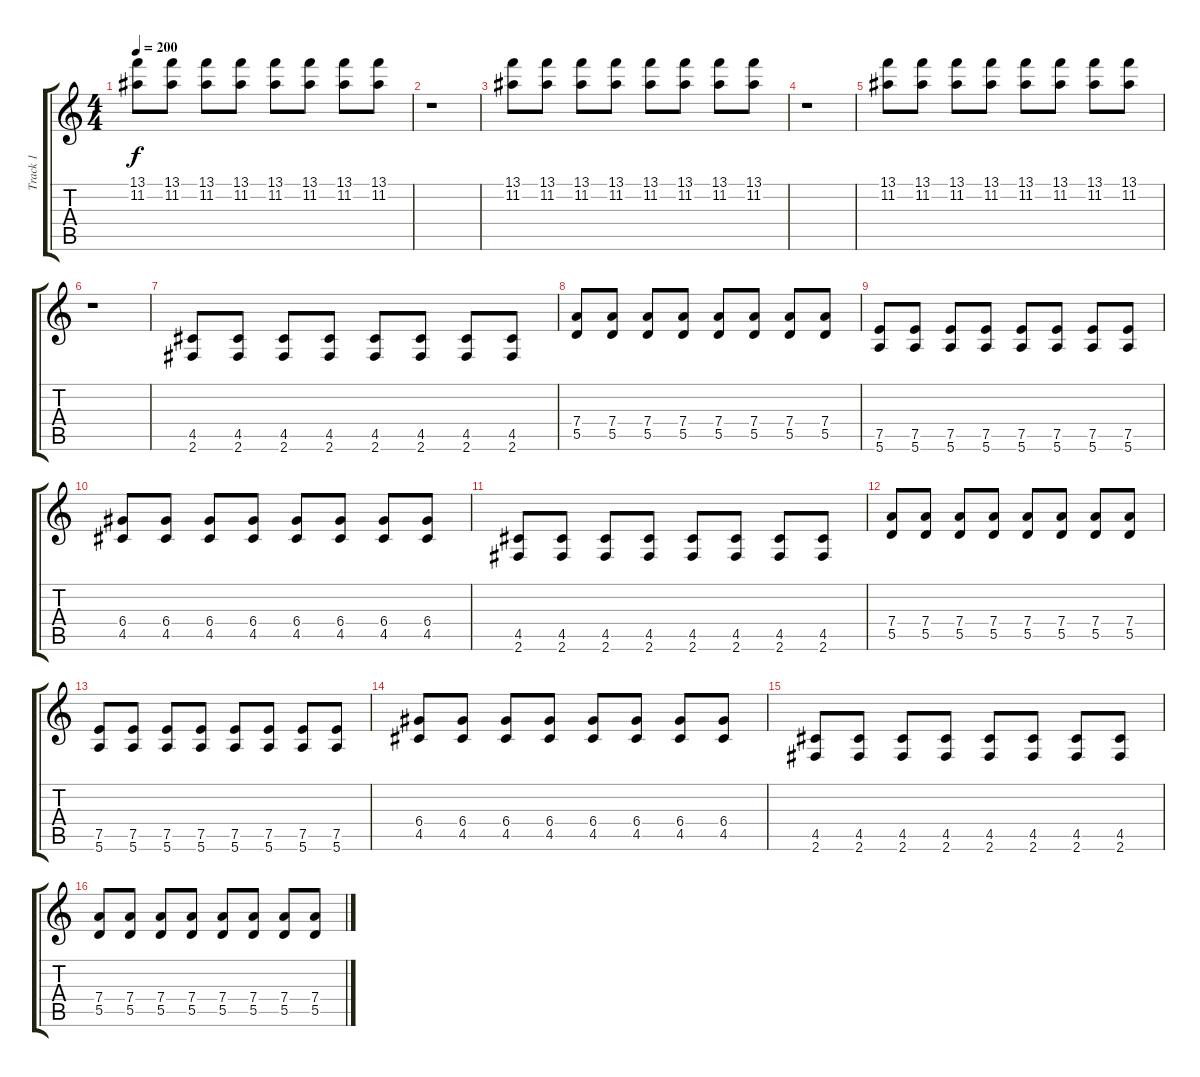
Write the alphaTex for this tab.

\track ("Track 1" "Track 1") {instrument distortionguitar}
\staff {score tabs}
\tuning (E4 B3 G3 D3 A2 E2) {hide}
\ts (4 4)
\tempo 200
\clef g2
\ks c
(13.1 11.2).8{dy f} (13.1 11.2).8 (13.1 11.2).8 (13.1 11.2).8 (13.1 11.2).8 (13.1 11.2).8 (13.1 11.2).8 (13.1 11.2).8 |
r.1 |
(13.1 11.2).8 (13.1 11.2).8 (13.1 11.2).8 (13.1 11.2).8 (13.1 11.2).8 (13.1 11.2).8 (13.1 11.2).8 (13.1 11.2).8 |
r.1 |
(13.1 11.2).8 (13.1 11.2).8 (13.1 11.2).8 (13.1 11.2).8 (13.1 11.2).8 (13.1 11.2).8 (13.1 11.2).8 (13.1 11.2).8 |
r.1 |
(4.5 2.6).8 (4.5 2.6).8 (4.5 2.6).8 (4.5 2.6).8 (4.5 2.6).8 (4.5 2.6).8 (4.5 2.6).8 (4.5 2.6).8 |
(7.4 5.5).8 (7.4 5.5).8 (7.4 5.5).8 (7.4 5.5).8 (7.4 5.5).8 (7.4 5.5).8 (7.4 5.5).8 (7.4 5.5).8 |
(7.5 5.6).8 (7.5 5.6).8 (7.5 5.6).8 (7.5 5.6).8 (7.5 5.6).8 (7.5 5.6).8 (7.5 5.6).8 (7.5 5.6).8 |
(6.4 4.5).8 (6.4 4.5).8 (6.4 4.5).8 (6.4 4.5).8 (6.4 4.5).8 (6.4 4.5).8 (6.4 4.5).8 (6.4 4.5).8 |
(4.5 2.6).8 (4.5 2.6).8 (4.5 2.6).8 (4.5 2.6).8 (4.5 2.6).8 (4.5 2.6).8 (4.5 2.6).8 (4.5 2.6).8 |
(7.4 5.5).8 (7.4 5.5).8 (7.4 5.5).8 (7.4 5.5).8 (7.4 5.5).8 (7.4 5.5).8 (7.4 5.5).8 (7.4 5.5).8 |
(7.5 5.6).8 (7.5 5.6).8 (7.5 5.6).8 (7.5 5.6).8 (7.5 5.6).8 (7.5 5.6).8 (7.5 5.6).8 (7.5 5.6).8 |
(6.4 4.5).8 (6.4 4.5).8 (6.4 4.5).8 (6.4 4.5).8 (6.4 4.5).8 (6.4 4.5).8 (6.4 4.5).8 (6.4 4.5).8 |
(4.5 2.6).8 (4.5 2.6).8 (4.5 2.6).8 (4.5 2.6).8 (4.5 2.6).8 (4.5 2.6).8 (4.5 2.6).8 (4.5 2.6).8 |
(7.4 5.5).8 (7.4 5.5).8 (7.4 5.5).8 (7.4 5.5).8 (7.4 5.5).8 (7.4 5.5).8 (7.4 5.5).8 (7.4 5.5).8
